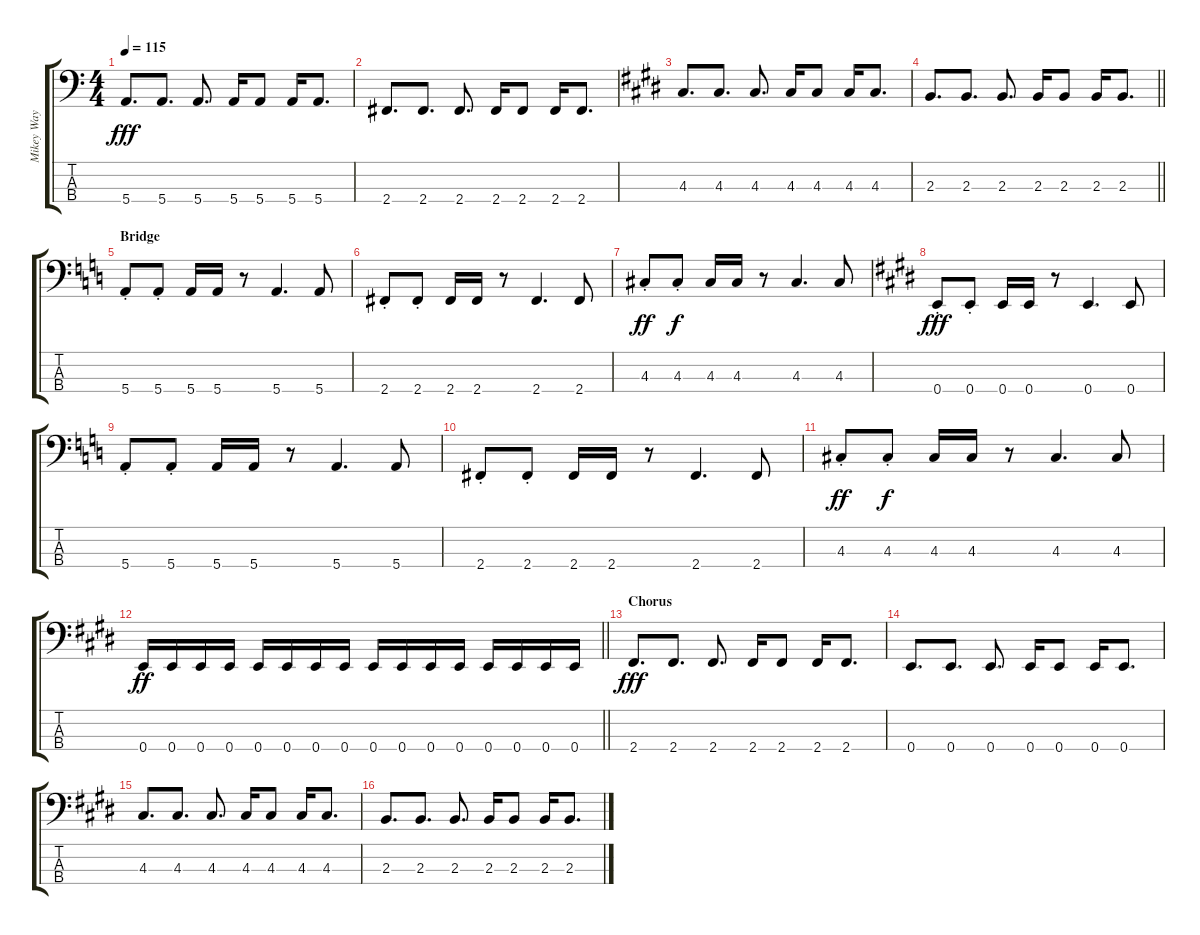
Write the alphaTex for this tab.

\track ("Mikey Way" "Mikey Way") {instrument electricbasspick}
\staff {score tabs}
\tuning (G2 D2 A1 E1) {hide}
\ts (4 4)
\tempo 115
\clef f4
\ks c
5.4.8{d dy fff} 5.4.8{d} 5.4.8{d} 5.4.16 5.4.8 5.4.16 5.4.8{d} |
2.4.8{d} 2.4.8{d} 2.4.8{d} 2.4.16 2.4.8 2.4.16 2.4.8{d} |
\ks e
4.3.8{d} 4.3.8{d} 4.3.8{d} 4.3.16 4.3.8 4.3.16 4.3.8{d} |
\barLineRight lightlight
2.3.8{d} 2.3.8{d} 2.3.8{d} 2.3.16 2.3.8 2.3.16 2.3.8{d} |
\section ("" "Bridge")
\ks c
5.4{st}.8 5.4{st}.8 5.4.16 5.4.16 r.8 5.4.4{d} 5.4.8 |
2.4{st}.8 2.4{st}.8 2.4.16 2.4.16 r.8 2.4.4{d} 2.4.8 |
4.3{st}.8{dy ff} 4.3{st}.8{dy f} 4.3.16 4.3.16 r.8 4.3.4{d} 4.3.8 |
\ks e
0.4{st}.8{dy fff} 0.4{st}.8 0.4.16 0.4.16 r.8 0.4.4{d} 0.4.8 |
\ks c
5.4{st}.8 5.4{st}.8 5.4.16 5.4.16 r.8 5.4.4{d} 5.4.8 |
2.4{st}.8 2.4{st}.8 2.4.16 2.4.16 r.8 2.4.4{d} 2.4.8 |
4.3{st}.8{dy ff} 4.3{st}.8{dy f} 4.3.16 4.3.16 r.8 4.3.4{d} 4.3.8 |
\barLineRight lightlight
\ks e
0.4.16{dy ff} 0.4.16 0.4.16 0.4.16 0.4.16 0.4.16 0.4.16 0.4.16 0.4.16 0.4.16 0.4.16 0.4.16 0.4.16 0.4.16 0.4.16 0.4.16 |
\section ("" "Chorus")
2.4.8{d dy fff} 2.4.8{d} 2.4.8{d} 2.4.16 2.4.8 2.4.16 2.4.8{d} |
0.4.8{d} 0.4.8{d} 0.4.8{d} 0.4.16 0.4.8 0.4.16 0.4.8{d} |
4.3.8{d} 4.3.8{d} 4.3.8{d} 4.3.16 4.3.8 4.3.16 4.3.8{d} |
2.3.8{d} 2.3.8{d} 2.3.8{d} 2.3.16 2.3.8 2.3.16 2.3.8{d}
